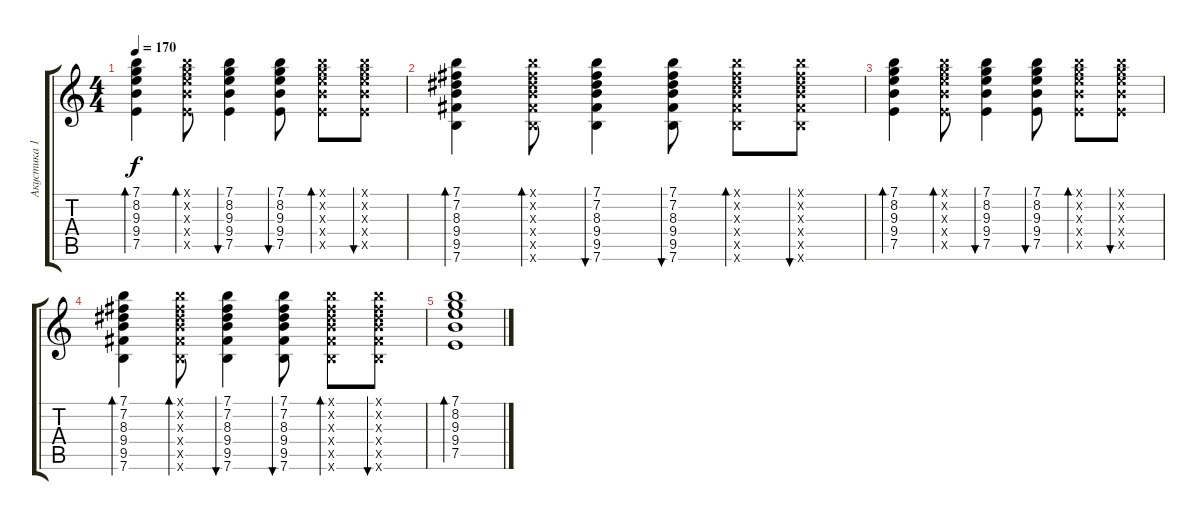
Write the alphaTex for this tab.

\track ("Акустика 1" "Акустика 1") {instrument acousticguitarsteel}
\staff {score tabs}
\tuning (E4 B3 G3 D3 A2 E2) {hide}
\ts (4 4)
\tempo 170
\clef g2
\ks c
(7.1 8.2 9.3 9.4 7.5).4{bd 30 dy f} (7.1{x} 8.2{x} 9.3{x} 9.4{x} 7.5{x}).8{bd 30} (7.1 8.2 9.3 9.4 7.5).4{bu 30} (7.1 8.2 9.3 9.4 7.5).8{bu 30} (7.1{x} 8.2{x} 9.3{x} 9.4{x} 7.5{x}).8{bd 30} (7.1{x} 8.2{x} 9.3{x} 9.4{x} 7.5{x}).8{bu 30} |
(7.1 7.2 8.3 9.4 9.5 7.6).4{bd 30} (7.1{x} 7.2{x} 8.3{x} 9.4{x} 9.5{x} 7.6{x}).8{bd 30} (7.1 7.2 8.3 9.4 9.5 7.6).4{bu 30} (7.1 7.2 8.3 9.4 9.5 7.6).8{bu 30} (7.1{x} 7.2{x} 8.3{x} 9.4{x} 9.5{x} 7.6{x}).8{bd 30} (7.1{x} 7.2{x} 8.3{x} 9.4{x} 9.5{x} 7.6{x}).8{bu 30} |
(7.1 8.2 9.3 9.4 7.5).4{bd 30} (7.1{x} 8.2{x} 9.3{x} 9.4{x} 7.5{x}).8{bd 30} (7.1 8.2 9.3 9.4 7.5).4{bu 30} (7.1 8.2 9.3 9.4 7.5).8{bu 30} (7.1{x} 8.2{x} 9.3{x} 9.4{x} 7.5{x}).8{bd 30} (7.1{x} 8.2{x} 9.3{x} 9.4{x} 7.5{x}).8{bu 30} |
(7.1 7.2 8.3 9.4 9.5 7.6).4{bd 30} (7.1{x} 7.2{x} 8.3{x} 9.4{x} 9.5{x} 7.6{x}).8{bd 30} (7.1 7.2 8.3 9.4 9.5 7.6).4{bu 30} (7.1 7.2 8.3 9.4 9.5 7.6).8{bu 30} (7.1{x} 7.2{x} 8.3{x} 9.4{x} 9.5{x} 7.6{x}).8{bd 30} (7.1{x} 7.2{x} 8.3{x} 9.4{x} 9.5{x} 7.6{x}).8{bu 30} |
(7.1 8.2 9.3 9.4 7.5).1{bd 30}
